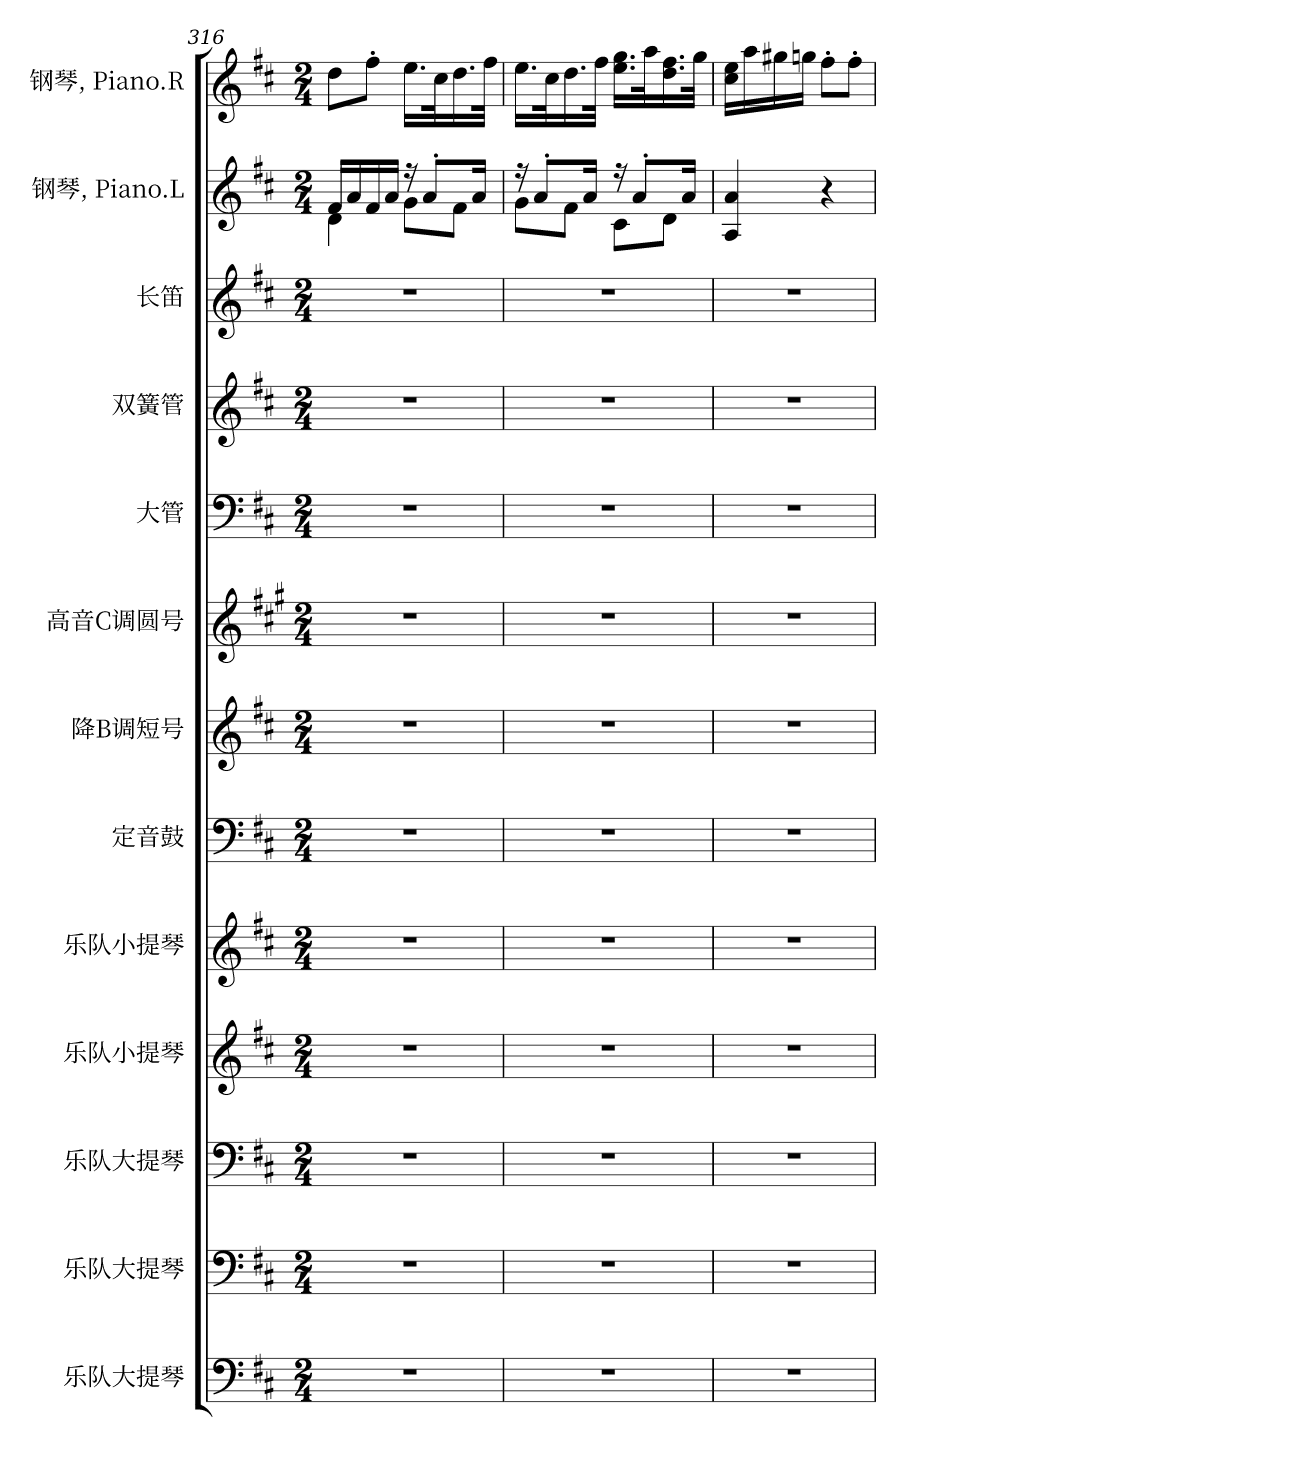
**kern	**kern	**kern	**kern	**kern	**kern	**kern	**kern	**kern	**kern	**kern	**kern	**kern
*part13	*part12	*part11	*part10	*part9	*part8	*part7	*part6	*part5	*part4	*part3	*part2	*part1
*staff13	*staff12	*staff11	*staff10	*staff9	*staff8	*staff7	*staff6	*staff5	*staff4	*staff3	*staff2	*staff1
*I"乐队大提琴	*I"乐队大提琴	*I"乐队大提琴	*I"乐队小提琴	*I"乐队小提琴	*I"定音鼓	*I"降B调短号	*I"高音C调圆号	*I"大管	*I"双簧管	*I"长笛	*I"钢琴, Piano.L	*I"钢琴, Piano.R
*	*	*	*	*	*	*	*	*	*	*	*I'Pno.	*I'Pno.
*clefF4	*clefF4	*clefF4	*clefG2	*clefG2	*clefF4	*clefG2	*clefG2	*clefF4	*clefG2	*clefG2	*clefG2	*clefG2
*	*	*	*	*	*	*ITrd1c2	*ITrd4c7	*	*	*	*	*
*k[f#c#]	*k[f#c#]	*k[f#c#]	*k[f#c#]	*k[f#c#]	*k[f#c#]	*k[]	*k[f#c#]	*k[f#c#]	*k[f#c#]	*k[f#c#]	*k[f#c#]	*k[f#c#]
*M2/4	*M2/4	*M2/4	*M2/4	*M2/4	*M2/4	*M2/4	*M2/4	*M2/4	*M2/4	*M2/4	*M2/4	*M2/4
=316	=316	=316	=316	=316	=316	=316	=316	=316	=316	=316	=316	=316
*	*	*	*	*	*	*	*	*	*	*	*^	*
2r	2r	2r	2r	2r	2r	2r	2r	2r	2r	2r	16f#/LL	4d\	8dd\L
.	.	.	.	.	.	.	.	.	.	.	16a/	.	.
.	.	.	.	.	.	.	.	.	.	.	16f#/	.	8ff#'\J
.	.	.	.	.	.	.	.	.	.	.	16a/JJ	.	.
.	.	.	.	.	.	.	.	.	.	.	16r	8g\L	16.ee\LL
.	.	.	.	.	.	.	.	.	.	.	8a'/L	.	.
.	.	.	.	.	.	.	.	.	.	.	.	.	32cc#\K
.	.	.	.	.	.	.	.	.	.	.	.	8f#\J	16.dd\
.	.	.	.	.	.	.	.	.	.	.	16a/Jk	.	.
.	.	.	.	.	.	.	.	.	.	.	.	.	32ff#\JJk
=317	=317	=317	=317	=317	=317	=317	=317	=317	=317	=317	=317	=317	=317
2r	2r	2r	2r	2r	2r	2r	2r	2r	2r	2r	16r	8g\L	16.ee\LL
.	.	.	.	.	.	.	.	.	.	.	8a'/L	.	.
.	.	.	.	.	.	.	.	.	.	.	.	.	32cc#\K
.	.	.	.	.	.	.	.	.	.	.	.	8f#\J	16.dd\
.	.	.	.	.	.	.	.	.	.	.	16a/Jk	.	.
.	.	.	.	.	.	.	.	.	.	.	.	.	32ff#\JJk
.	.	.	.	.	.	.	.	.	.	.	16r	8c#\L	16.ee\ 16.gg\LL
.	.	.	.	.	.	.	.	.	.	.	8a'/L	.	.
.	.	.	.	.	.	.	.	.	.	.	.	.	32aa\K
.	.	.	.	.	.	.	.	.	.	.	.	8d\J	16.dd\ 16.ff#\
.	.	.	.	.	.	.	.	.	.	.	16a/Jk	.	.
.	.	.	.	.	.	.	.	.	.	.	.	.	32gg\JJk
*	*	*	*	*	*	*	*	*	*	*	*v	*v	*
=318	=318	=318	=318	=318	=318	=318	=318	=318	=318	=318	=318	=318
2r	2r	2r	2r	2r	2r	2r	2r	2r	2r	2r	4A/ 4a/	16cc#\ 16ee\LL
.	.	.	.	.	.	.	.	.	.	.	.	16aa\
.	.	.	.	.	.	.	.	.	.	.	.	16gg#X\
.	.	.	.	.	.	.	.	.	.	.	.	16ggn\JJ
.	.	.	.	.	.	.	.	.	.	.	4r	8ff#'\L
.	.	.	.	.	.	.	.	.	.	.	.	8ff#'\J
=	=	=	=	=	=	=	=	=	=	=	=	=
*-	*-	*-	*-	*-	*-	*-	*-	*-	*-	*-	*-	*-
